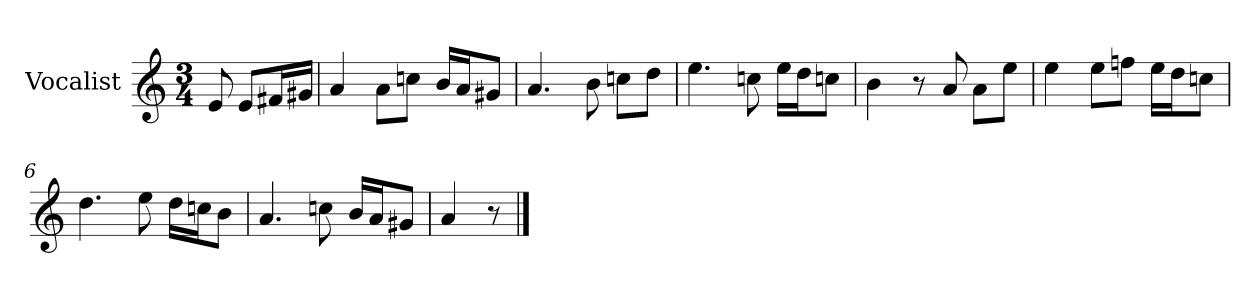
**kern
*part1
*staff1
*I"Vocalist
*k[]
*a:
*M3/4
=
8e
8eL
16f#XL
16g#XJJ
=1
4a
8aL
8ccnJ
16bLL
16aJ
8g#XJ
=2
4.a
8b
8ccnL
8ddJ
=3
4.ee
8ccn
16eeLL
16ddJ
8ccnJ
=4
4b
8r
8a
8aL
8eeJ
=5
4ee
8eeL
8ffnJ
16eeLL
16ddJ
8ccnJ
=6
4.dd
8ee
16ddLL
16ccnJ
8bJ
=7
4.a
8ccn
16bLL
16aJ
8g#XJ
=8
4a
8r
==
*-
